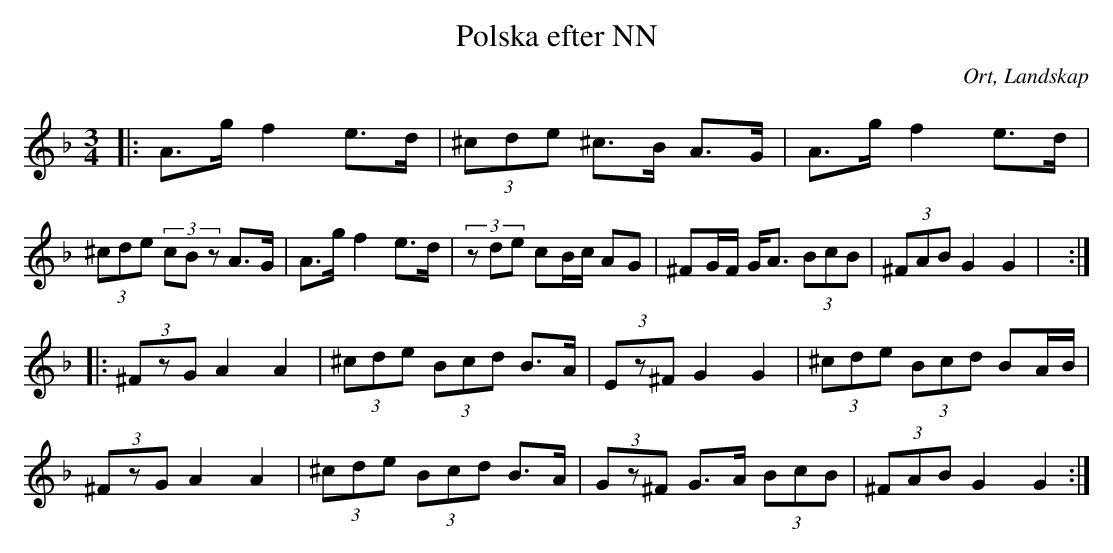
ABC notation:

X:1
T:Polska efter NN
O:Ort, Landskap
M:3/4
L:1/8
K:Dm
|: A>g f2 e>d|(3^cde ^c>B A>G|A>g f2 e>d|(3^cde (3cBz A>G|A>g f2 e>d|(3zde cB/c/ AG|^FG/F/ G<A (3BcB|(3^FAB G2 G2|  :|
|:(3^FzG A2 A2|(3^cde (3Bcd B>A|(3Ez^F G2 G2|(3^cde (3Bcd BA/B/|
(3^FzG A2 A2|(3^cde (3Bcd B>A| (3Gz^F G>A (3BcB|(3^FAB G2 G2:|
